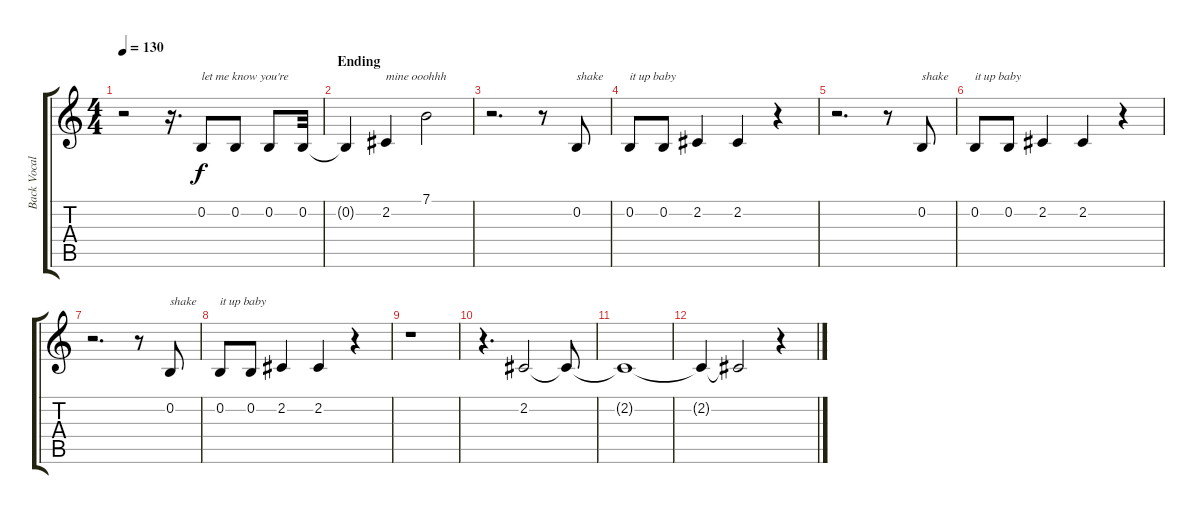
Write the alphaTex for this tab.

\track ("Back Vocal 1" "Back Vocal") {instrument baritonesax}
\staff {score tabs}
\tuning (E4 B3 G3 D3 A2 E2) {hide}
\ts (4 4)
\tempo 130
\clef g2
\ks c
r.2{dy f} r.16{d} 0.2.8{txt "let me know you're"} 0.2.8 0.2.8 0.2.32 |
\section ("" "Ending")
0.2{t}.4 2.2.4{txt "mine ooohhh"} 7.1.2 |
r.2{d} r.8 0.2.8{txt "shake"} |
0.2.8{txt "it up baby"} 0.2.8 2.2.4 2.2.4 r.4 |
r.2{d} r.8 0.2.8{txt "shake"} |
0.2.8{txt "it up baby"} 0.2.8 2.2.4 2.2.4 r.4 |
r.2{d} r.8 0.2.8{txt "shake"} |
0.2.8{txt "it up baby"} 0.2.8 2.2.4 2.2.4 r.4 |
r.1 |
r.4{d} 2.2.2{volume 16} 2.2{t}.8 |
2.2{t}.1 |
2.2{t}.4 2.2{t}.2{volume 12} r.4
